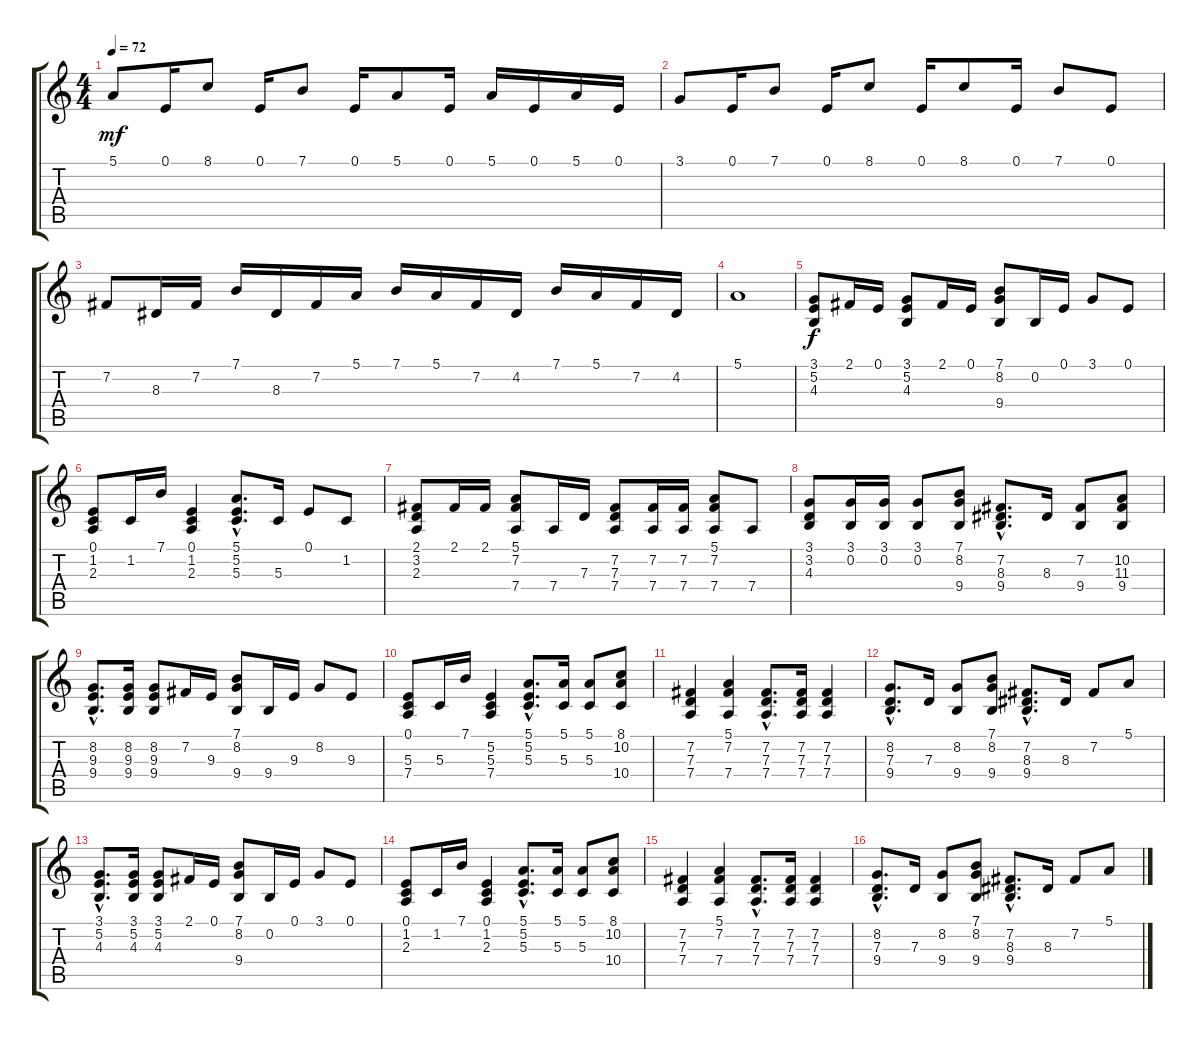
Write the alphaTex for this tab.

\track "" {instrument acousticgrandpiano}
\staff {score tabs}
\tuning (E4 B3 G3 D3 A2 E2) {hide}
\ts (4 4)
\tempo 72
\clef g2
\ks c
5.1.8{dy mf} 0.1.16 8.1.8 0.1.16 7.1.8 0.1.16 5.1.8 0.1.16 5.1.16 0.1.16 5.1.16 0.1.16 |
3.1.8 0.1.16 7.1.8 0.1.16 8.1.8 0.1.16 8.1.8 0.1.16 7.1.8 0.1.8 |
7.2.8 8.3.16 7.2.16 7.1.16 8.3.16 7.2.16 5.1.16 7.1.16 5.1.16 7.2.16 4.2.16 7.1.16 5.1.16 7.2.16 4.2.16 |
5.1.1 |
(3.1 5.2 4.3).8{dy f} 2.1.16 0.1.16 (3.1 5.2 4.3).8 2.1.16 0.1.16 (7.1 8.2 9.4).8 0.2.16 0.1.16 3.1.8 0.1.8 |
(0.1 1.2 2.3).8 1.2.16 7.1.16 (0.1 1.2 2.3).4 (5.1 5.2 5.3{hac}).8{d} 5.3.16 0.1.8 1.2.8 |
(2.1 3.2 2.3).8 2.1.16 2.1.16 (5.1 7.2 7.4).8 7.4.16 7.3.16 (7.2 7.3 7.4).8 (7.2 7.4).16 (7.2 7.4).16 (5.1 7.2 7.4).8 7.4.8 |
(3.1 3.2 4.3).8 (3.1 0.2).16 (3.1 0.2).16 (3.1 0.2).8 (7.1 8.2 9.4).8 (7.2{hac} 8.3{hac} 9.4{hac}).8{d} 8.3.16 (7.2 9.4).8 (10.2 11.3 9.4).8 |
(8.2{hac} 9.3{hac} 9.4{hac}).8{d} (8.2 9.3 9.4).16 (8.2 9.3 9.4).8 7.2.16 9.3.16 (7.1 8.2 9.4).8 9.4.16 9.3.16 8.2.8 9.3.8 |
(0.1 5.3 7.4).8 5.3.16 7.1.16 (5.2 5.3 7.4).4 (5.1{hac} 5.2 5.3{hac}).8{d} (5.1 5.3).16 (5.1 5.3).8 (8.1 10.2 10.4).8 |
(7.2 7.3 7.4).4 (5.1 7.2 7.4).4 (7.2{hac} 7.3{hac} 7.4{hac}).8{d} (7.2 7.3 7.4).16 (7.2 7.3 7.4).4 |
(8.2{hac} 7.3{hac} 9.4{hac}).8{d} 7.3.16 (8.2 9.4).8 (7.1 8.2 9.4).8 (7.2{hac} 8.3{hac} 9.4{hac}).8{d} 8.3.16 7.2.8 5.1.8 |
(3.1{hac} 5.2{hac} 4.3{hac}).8{d} (3.1 5.2 4.3).16 (3.1 5.2 4.3).8 2.1.16 0.1.16 (7.1 8.2 9.4).8 0.2.16 0.1.16 3.1.8 0.1.8 |
(0.1 1.2 2.3).8 1.2.16 7.1.16 (0.1 1.2 2.3).4 (5.1{hac} 5.2 5.3{hac}).8{d} (5.1 5.3).16 (5.1 5.3).8 (8.1 10.2 10.4).8 |
(7.2 7.3 7.4).4 (5.1 7.2 7.4).4 (7.2{hac} 7.3{hac} 7.4{hac}).8{d} (7.2 7.3 7.4).16 (7.2 7.3 7.4).4 |
(8.2{hac} 7.3{hac} 9.4{hac}).8{d} 7.3.16 (8.2 9.4).8 (7.1 8.2 9.4).8 (7.2{hac} 8.3{hac} 9.4{hac}).8{d} 8.3.16 7.2.8 5.1.8
